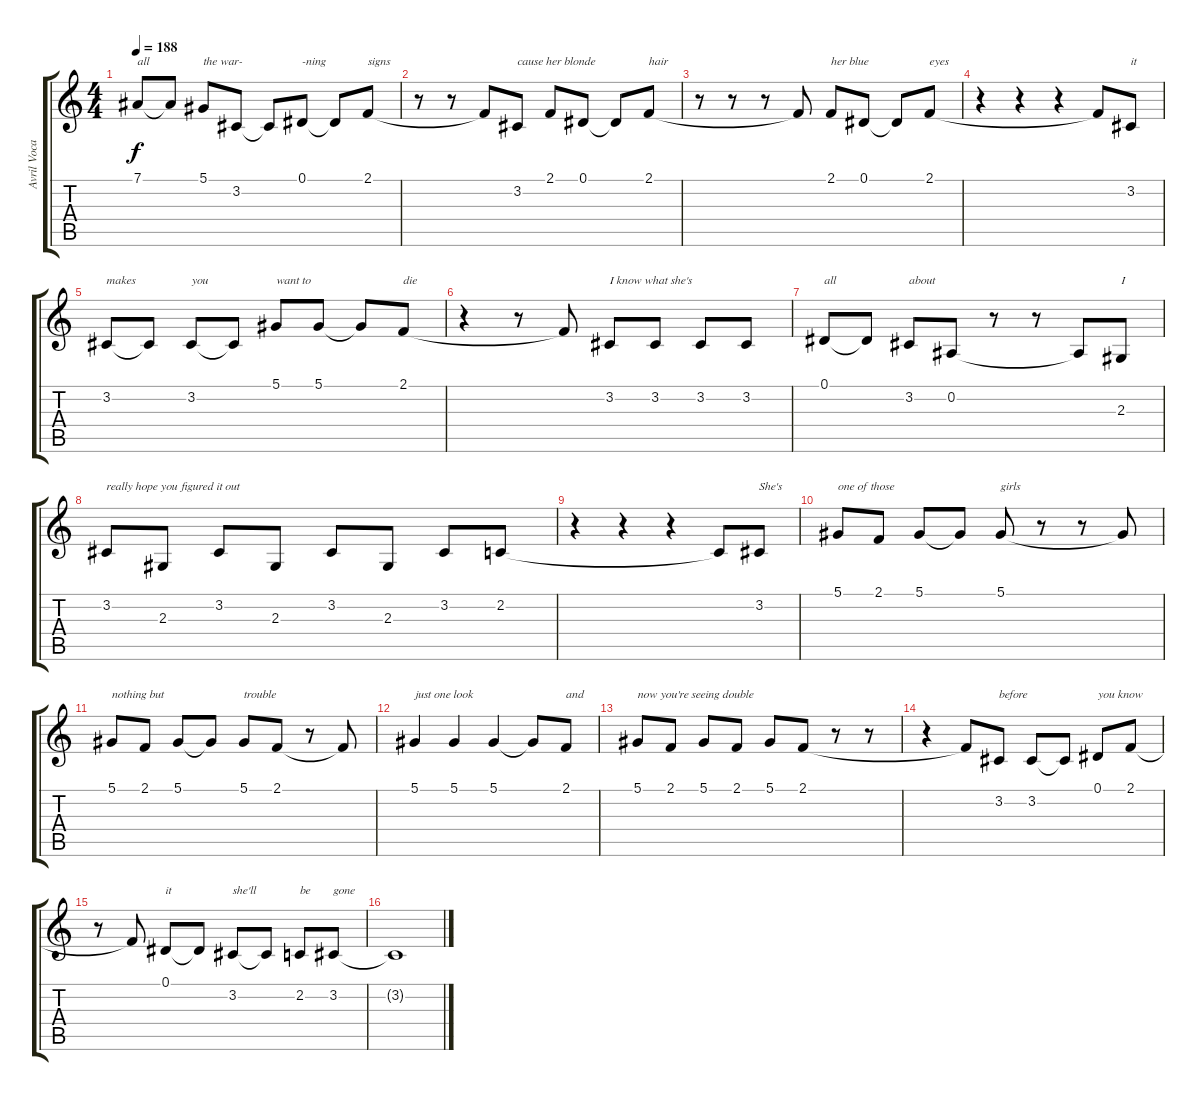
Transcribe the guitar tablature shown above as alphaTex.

\track ("Avril Vocals" "Avril Voca") {instrument clarinet}
\staff {score tabs}
\tuning (Eb4 Bb3 Gb3 Db3 Ab2 Db2) {hide}
\ts (4 4)
\tempo 188
\clef g2
\ks c
7.1.8{txt "all" dy f} 7.1{t}.8 5.1.8{txt "the war-"} 3.2.8 3.2{t}.8 0.1.8{txt "-ning"} 0.1{t}.8 2.1.8{txt "signs"} |
r.8 r.8 2.1{t}.8 3.2.8{txt "cause her blonde"} 2.1.8 0.1.8 0.1{t}.8 2.1.8{txt "hair"} |
r.8 r.8 r.8 2.1{t}.8 2.1.8{txt "her blue"} 0.1.8 0.1{t}.8 2.1.8{txt "eyes"} |
r.4 r.4 r.4 2.1{t}.8 3.2.8{txt "it"} |
3.2.8{txt "makes"} 3.2{t}.8 3.2.8{txt "you"} 3.2{t}.8 5.1.8{txt "want to"} 5.1.8 5.1{t}.8 2.1.8{txt "die"} |
r.4 r.8 2.1{t}.8 3.2.8{txt "I know what she's"} 3.2.8 3.2.8 3.2.8 |
0.1.8{txt "all"} 0.1{t}.8 3.2.8{txt "about"} 0.2.8 r.8 r.8 0.2{t}.8 2.3.8{txt "I"} |
3.2.8{txt "really hope you figured it out"} 2.3.8 3.2.8 2.3.8 3.2.8 2.3.8 3.2.8 2.2.8 |
r.4 r.4 r.4 2.2{t}.8 3.2.8{txt "She's"} |
5.1.8{txt "one of those"} 2.1.8 5.1.8 5.1{t}.8 5.1.8{txt "girls"} r.8 r.8 5.1{t}.8 |
5.1.8{txt "nothing but"} 2.1.8 5.1.8 5.1{t}.8 5.1.8{txt "trouble"} 2.1.8 r.8 2.1{t}.8 |
5.1.4{txt "just one look"} 5.1.4 5.1.4 5.1{t}.8 2.1.8{txt "and"} |
5.1.8{txt "now you're seeing double"} 2.1.8 5.1.8 2.1.8 5.1.8 2.1.8 r.8 r.8 |
r.4 2.1{t}.8 3.2.8{txt "before"} 3.2.8 3.2{t}.8 0.1.8{txt "you know"} 2.1.8 |
r.8 2.1{t}.8 0.1.8{txt "it"} 0.1{t}.8 3.2.8{txt "she'll"} 3.2{t}.8 2.2.8{txt "be"} 3.2.8{txt "gone"} |
3.2{t}.1
